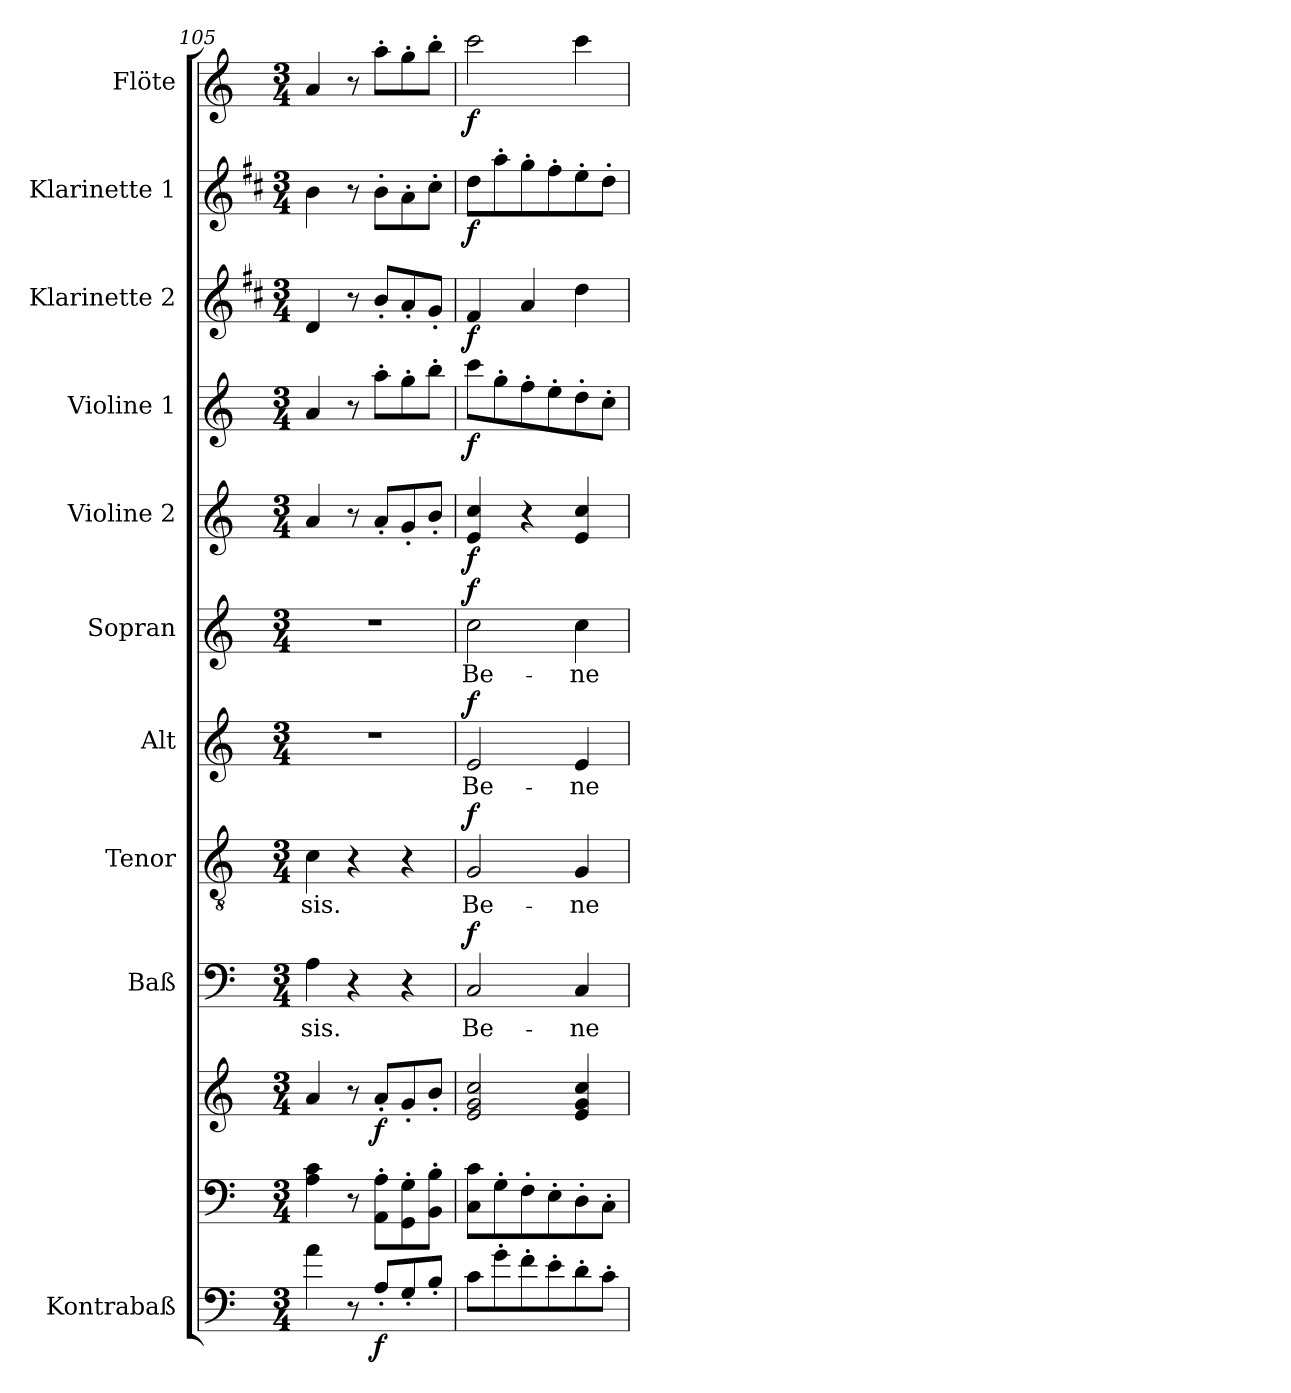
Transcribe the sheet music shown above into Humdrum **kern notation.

**kern	**dynam	**kern	**kern	**dynam	**kern	**text	**dynam	**kern	**text	**dynam	**kern	**text	**dynam	**kern	**text	**dynam	**kern	**dynam	**kern	**dynam	**kern	**dynam	**kern	**dynam	**kern	**dynam
*part11	*part11	*part10	*part10	*part10	*part9	*part9	*part9	*part8	*part8	*part8	*part7	*part7	*part7	*part6	*part6	*part6	*part5	*part5	*part4	*part4	*part3	*part3	*part2	*part2	*part1	*part1
*staff12	*staff12	*staff11	*staff10	*staff10/11	*staff9	*staff9	*staff9	*staff8	*staff8	*staff8	*staff7	*staff7	*staff7	*staff6	*staff6	*staff6	*staff5	*staff5	*staff4	*staff4	*staff3	*staff3	*staff2	*staff2	*staff1	*staff1
*I"Kontrabaß	*	*	*	*	*I"Baß	*	*	*I"Tenor	*	*	*I"Alt	*	*	*I"Sopran	*	*	*I"Violine 2	*	*I"Violine 1	*	*I"Klarinette 2	*	*I"Klarinette 1	*	*I"Flöte	*
*	*	*	*	*	*	*	*	*	*	*	*	*	*	*	*	*	*I'Vln	*	*I'Vln	*	*	*	*	*	*I'Fl	*
*clefF4	*	*clefF4	*clefG2	*	*clefF4	*	*	*clefGv2	*	*	*clefG2	*	*	*clefG2	*	*	*clefG2	*	*clefG2	*	*clefG2	*	*clefG2	*	*clefG2	*
*ITrd7c12	*	*	*	*	*	*	*	*	*	*	*	*	*	*	*	*	*	*	*	*	*ITrd1c2	*	*ITrd1c2	*	*	*
*k[]	*	*k[]	*k[]	*	*k[]	*	*	*k[]	*	*	*k[]	*	*	*k[]	*	*	*k[]	*	*k[]	*	*k[]	*	*k[]	*	*k[]	*
*C:	*	*C:	*C:	*	*C:	*	*	*C:	*	*	*C:	*	*	*C:	*	*	*C:	*	*C:	*	*C:	*	*C:	*	*C:	*
*M3/4	*	*M3/4	*M3/4	*	*M3/4	*	*	*M3/4	*	*	*M3/4	*	*	*M3/4	*	*	*M3/4	*	*M3/4	*	*M3/4	*	*M3/4	*	*M3/4	*
=105	=105	=105	=105	=105	=105	=105	=105	=105	=105	=105	=105	=105	=105	=105	=105	=105	=105	=105	=105	=105	=105	=105	=105	=105	=105	=105
!	!	!	!	!	!	!LO:LY:b	!	!	!LO:LY:b	!	!	!	!	!	!	!	!	!	!	!	!	!	!	!	!	!
4A\	.	4A\ 4c\	4a/	.	4A\	-sis.	.	4c\	-sis.	.	2.r	.	.	2.r	.	.	4a/	.	4a/	.	4c/	.	4a\	.	4a/	.
8r	.	8r	8r	.	4r	.	.	4r	.	.	.	.	.	.	.	.	8r	.	8r	.	8r	.	8r	.	8r	.
!	!LO:DY:b	!	!	!LO:DY:b	!	!	!	!	!	!	!	!	!	!	!	!	!	!	!	!	!	!	!	!	!	!
8AA'</L	f	8AA\'> 8A\'>L	8a'</L	f	.	.	.	.	.	.	.	.	.	.	.	.	8a'</L	.	8aa'>\L	.	8a'</L	.	8a'<\L	.	8aa'>\L	.
8GG'</	.	8GG\'> 8G\'>	8g'</	.	4r	.	.	4r	.	.	.	.	.	.	.	.	8g'</	.	8gg'>\	.	8g'</	.	8g'<\	.	8gg'>\	.
8BB'</J	.	8BB\'> 8B\'>J	8b'</J	.	.	.	.	.	.	.	.	.	.	.	.	.	8b'</J	.	8bb'>\J	.	8f'</J	.	8b'<\J	.	8bb'>\J	.
=106	=106	=106	=106	=106	=106	=106	=106	=106	=106	=106	=106	=106	=106	=106	=106	=106	=106	=106	=106	=106	=106	=106	=106	=106	=106	=106
!	!	!	!	!	!	!LO:LY:b	!LO:DY:a	!	!LO:LY:b	!LO:DY:a	!	!LO:LY:b	!LO:DY:a	!	!LO:LY:b	!LO:DY:a	!	!LO:DY:b	!	!LO:DY:b	!	!LO:DY:b	!	!LO:DY:b	!	!LO:DY:b
8C\L	.	8C\ 8c\L	2e/ 2g/ 2cc/	.	2C/	Be-	f	2G/	Be-	f	2e/	Be-	f	2cc\	Be-	f	4e/ 4cc/	f	8ccc\L	f	4e/	f	8cc\L	f	2ccc\	f
8G'>\	.	8G'>\	.	.	.	.	.	.	.	.	.	.	.	.	.	.	.	.	8gg'>\	.	.	.	8gg'>\	.	.	.
8F'>\	.	8F'>\	.	.	.	.	.	.	.	.	.	.	.	.	.	.	4r	.	8ff'>\	.	4g/	.	8ff'>\	.	.	.
8E'>\	.	8E'>\	.	.	.	.	.	.	.	.	.	.	.	.	.	.	.	.	8ee'>\	.	.	.	8ee'>\	.	.	.
!	!	!	!	!	!	!LO:LY:b	!	!	!LO:LY:b	!	!	!LO:LY:b	!	!	!LO:LY:b	!	!	!	!	!	!	!	!	!	!	!
8D'>\	.	8D'>\	4e/ 4g/ 4cc/	.	4C/	-ne-	.	4G/	-ne-	.	4e/	-ne-	.	4cc\	-ne-	.	4e/ 4cc/	.	8dd'>\	.	4cc\	.	8dd'>\	.	4ccc\	.
8C'>\J	.	8C'>\J	.	.	.	.	.	.	.	.	.	.	.	.	.	.	.	.	8cc'>\J	.	.	.	8cc'>\J	.	.	.
=	=	=	=	=	=	=	=	=	=	=	=	=	=	=	=	=	=	=	=	=	=	=	=	=	=	=
*-	*-	*-	*-	*-	*-	*-	*-	*-	*-	*-	*-	*-	*-	*-	*-	*-	*-	*-	*-	*-	*-	*-	*-	*-	*-	*-
